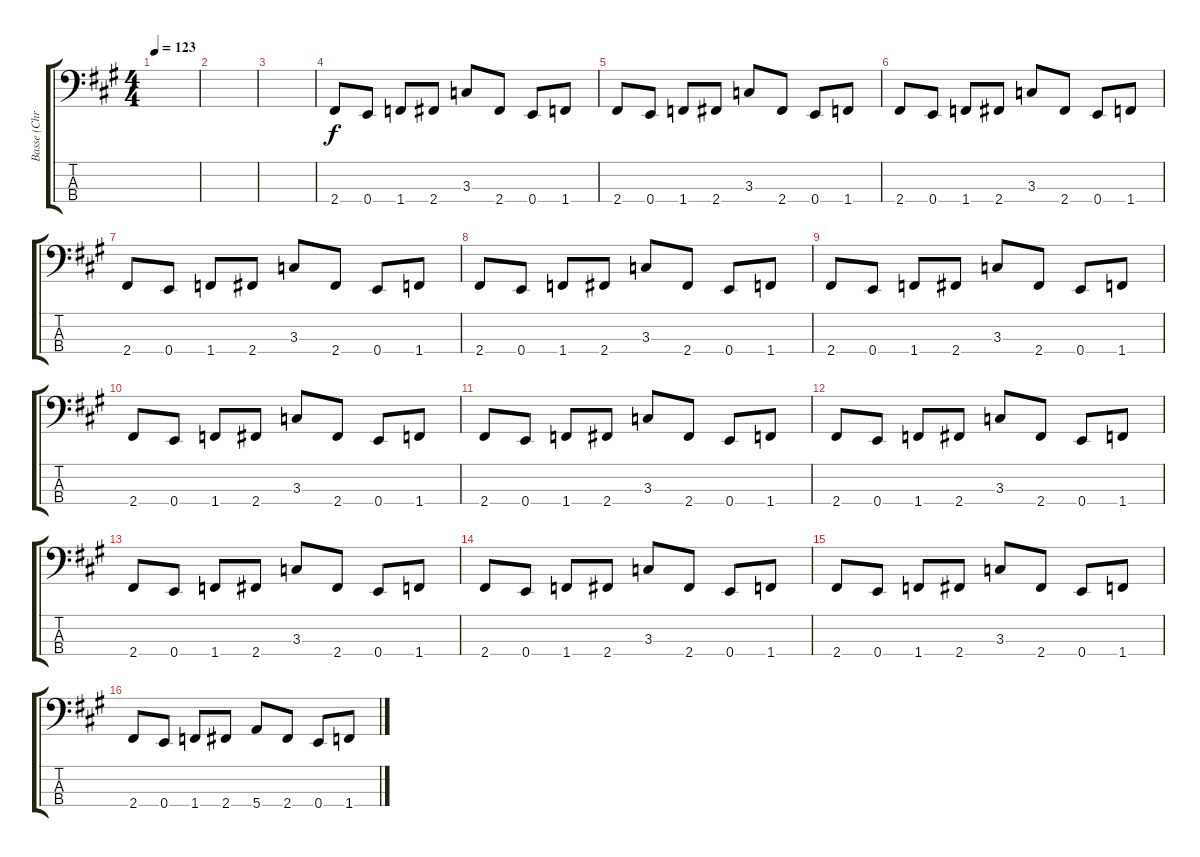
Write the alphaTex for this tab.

\track ("Basse (Christopher Wolstenholme)" "Basse (Chr") {instrument electricbassfinger}
\staff {score tabs}
\tuning (G2 D2 A1 E1) {hide}
\ts (4 4)
\tempo 123
\clef f4
\ks a
|
|
|
2.4.8 0.4.8 1.4.8 2.4.8 3.3.8 2.4.8 0.4.8 1.4.8 |
2.4.8 0.4.8 1.4.8 2.4.8 3.3.8 2.4.8 0.4.8 1.4.8 |
2.4.8 0.4.8 1.4.8 2.4.8 3.3.8 2.4.8 0.4.8 1.4.8 |
2.4.8 0.4.8 1.4.8 2.4.8 3.3.8 2.4.8 0.4.8 1.4.8 |
2.4.8 0.4.8 1.4.8 2.4.8 3.3.8 2.4.8 0.4.8 1.4.8 |
2.4.8 0.4.8 1.4.8 2.4.8 3.3.8 2.4.8 0.4.8 1.4.8 |
2.4.8 0.4.8 1.4.8 2.4.8 3.3.8 2.4.8 0.4.8 1.4.8 |
2.4.8 0.4.8 1.4.8 2.4.8 3.3.8 2.4.8 0.4.8 1.4.8 |
2.4.8 0.4.8 1.4.8 2.4.8 3.3.8 2.4.8 0.4.8 1.4.8 |
2.4.8 0.4.8 1.4.8 2.4.8 3.3.8 2.4.8 0.4.8 1.4.8 |
2.4.8 0.4.8 1.4.8 2.4.8 3.3.8 2.4.8 0.4.8 1.4.8 |
2.4.8 0.4.8 1.4.8 2.4.8 3.3.8 2.4.8 0.4.8 1.4.8 |
2.4.8 0.4.8 1.4.8 2.4.8 5.4.8 2.4.8 0.4.8 1.4.8
